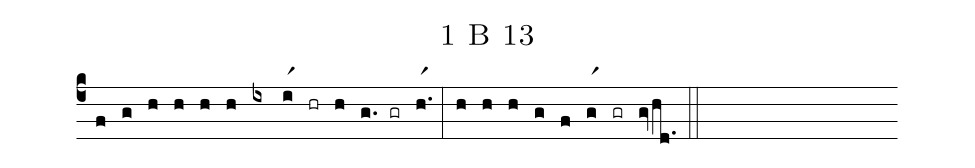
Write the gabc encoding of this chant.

name: 1 B 13;
%%
(c4) (f)(g)(h) (h)(h)(h) (ix)(ir1)(hr)(h)(g.)(gr)(h.r1) (:) (h)(h)(h) (g)(f) (gr1) (gr) (gvhd.) (::)
